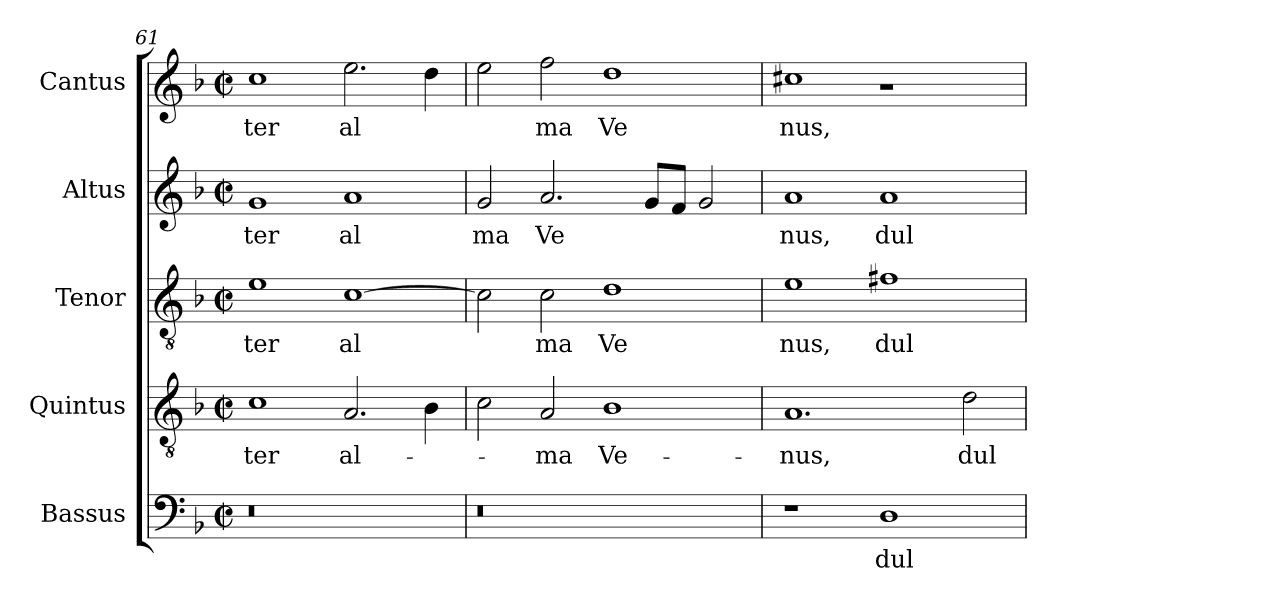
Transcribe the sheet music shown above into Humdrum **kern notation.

**kern	**text	**kern	**text	**kern	**text	**kern	**text	**kern	**text
*part5	*part5	*part4	*part4	*part3	*part3	*part2	*part2	*part1	*part1
*staff5	*staff5	*staff4	*staff4	*staff3	*staff3	*staff2	*staff2	*staff1	*staff1
*I"Bassus	*	*I"Quintus	*	*I"Tenor	*	*I"Altus	*	*I"Cantus	*
!!LO:PB:g=z
*clefF4	*	*clefGv2	*	*clefGv2	*	*clefG2	*	*clefG2	*
*k[b-]	*	*k[b-]	*	*k[b-]	*	*k[b-]	*	*k[b-]	*
*F:	*	*F:	*	*F:	*	*F:	*	*F:	*
*M2/2	*	*M2/2	*	*M2/2	*	*M2/2	*	*M2/2	*
*met(c|)	*	*met(c|)	*	*met(c|)	*	*met(c|)	*	*met(c|)	*
=61	=61	=61	=61	=61	=61	=61	=61	=61	=61
!	!	!	!LO:LY:b:cj	!	!LO:LY:b:cj	!	!LO:LY:b:cj	!	!LO:LY:b:cj
0r	.	1c	ter	1e	ter	1g	ter	1cc	-ter
!	!	!	!LO:LY:b:cj	!	!LO:LY:b:cj	!	!LO:LY:b:cj	!	!LO:LY:b:cj
.	.	2.A/	al-	[>1c	al	1a	al	2.ee\	al
.	.	4B-\	.	.	.	.	.	4dd\	.
=62	=62	=62	=62	=62	=62	=62	=62	=62	=62
!	!	!	!	!	!	!	!LO:LY:b:cj	!	!
0r	.	2c\	.	2c\]	.	2g/	ma	2ee\	.
!	!	!	!LO:LY:b:cj	!	!LO:LY:b:cj	!	!LO:LY:b:cj	!	!LO:LY:b:cj
.	.	2A/	-ma	2c\	ma	2.a/	Ve	2ff\	ma
!	!	!	!LO:LY:b:cj	!	!LO:LY:b:cj	!	!	!	!LO:LY:b:cj
.	.	1B-	Ve-	1d	Ve	.	.	1dd	Ve
.	.	.	.	.	.	8g/L	.	.	.
.	.	.	.	.	.	8f/J	.	.	.
.	.	.	.	.	.	2g/	.	.	.
=63	=63	=63	=63	=63	=63	=63	=63	=63	=63
!	!	!	!LO:LY:b:cj	!	!LO:LY:b:cj	!	!LO:LY:b:cj	!	!LO:LY:b:cj
1r	.	1.A	-nus,	1e	nus,	1a	nus,	1cc#X	nus,
!	!LO:LY:b:cj	!	!	!	!LO:LY:b:cj	!	!LO:LY:b:cj	!LO:N:vis=1	!
1D	dul-	.	.	1f#X	dul	1a	dul	4ra	.
.	.	.	.	.	.	.	.	2.ryy	.
!	!	!	!LO:LY:b	!	!	!	!	!	!
.	.	2d\	dul-	.	.	.	.	.	.
=	=	=	=	=	=	=	=	=	=
*-	*-	*-	*-	*-	*-	*-	*-	*-	*-
